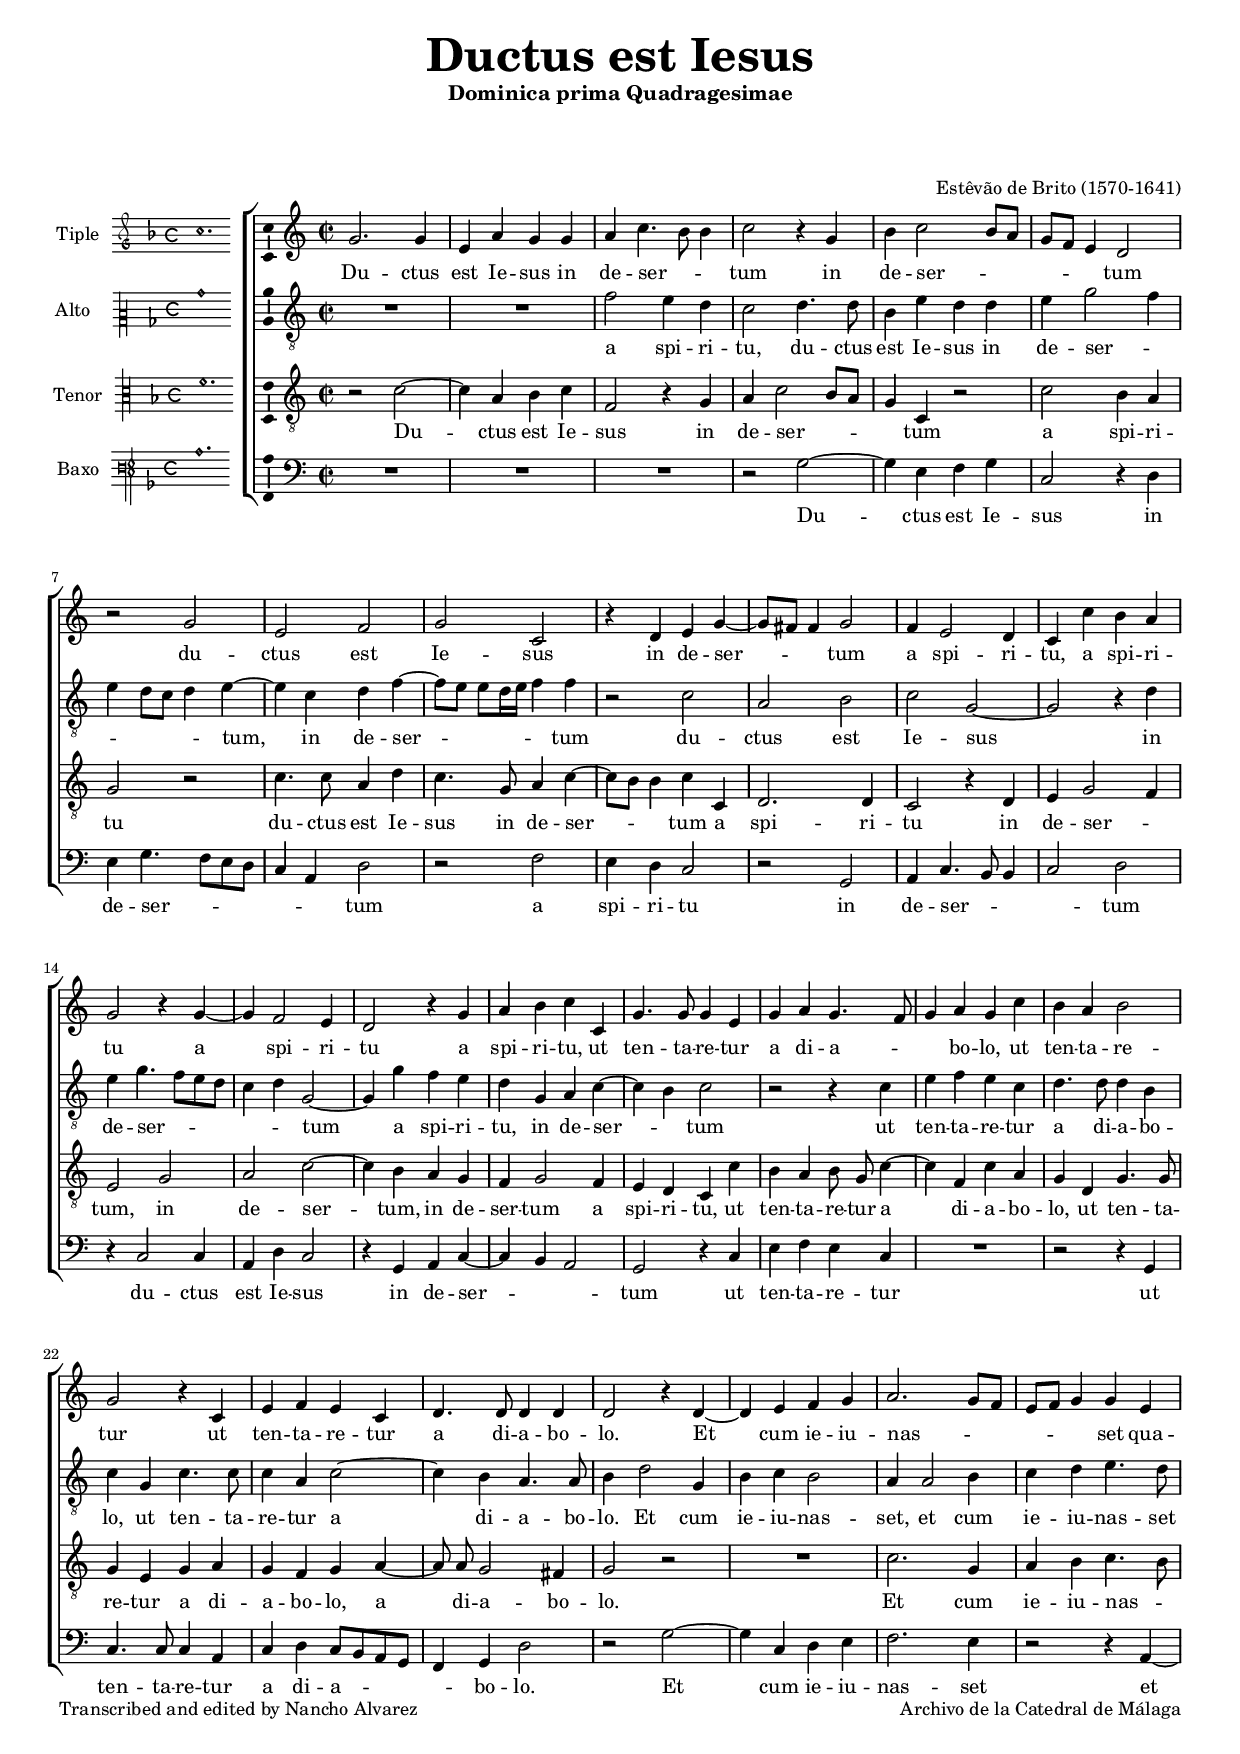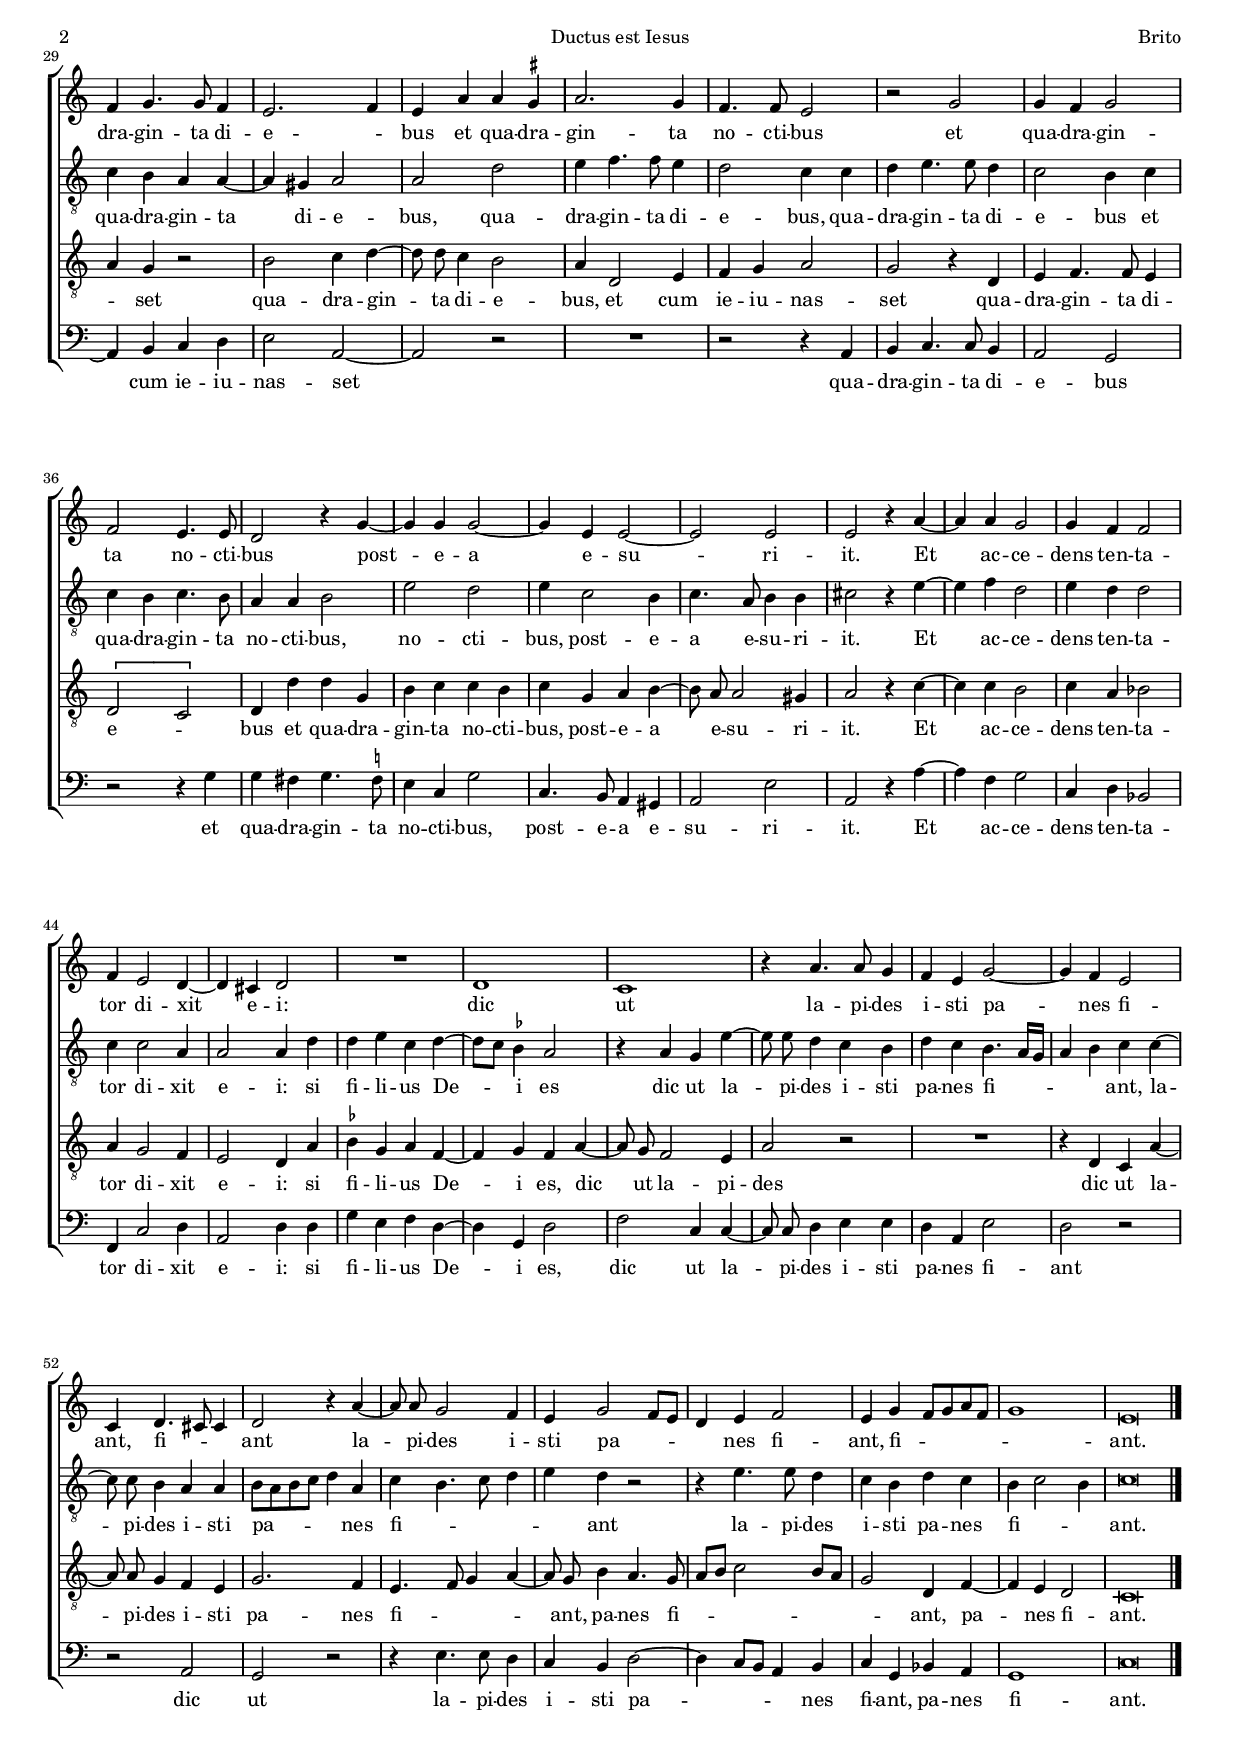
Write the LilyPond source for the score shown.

\version "2.11.45"

#(set-default-paper-size "a4")
#(set-global-staff-size 16)
#(ly:set-option 'point-and-click #f)

italicas=\override LyricText #'font-shape = #'italic
rectas=\override LyricText #'font-shape = #'upright
ss=\once \set suggestAccidentals = ##t
incipitwidth = 20


\header {
	title=\markup{\bigger \bigger \bigger \bigger "Ductus est Iesus"}
	subtitle="Dominica prima Quadragesimae"
	composer="Estêvão de Brito (1570-1641)"
	subsubtitle=\markup{\column{ " " " " " " }}
	%opus="(-)"
	%poet="Edición de "
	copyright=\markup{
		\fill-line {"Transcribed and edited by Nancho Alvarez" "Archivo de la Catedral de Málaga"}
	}
%	tagline=""
}

global={\key f \major \time 2/2 \skip 1*59 \bar "|." }


cantus=\relative c''{
	c2. c4
	a d c c
	d f4. e8 e4
	f2 r4 c 
	e f2 e8 d
	c8 bes a4 g2
	r c
	a bes
	c f,
	r4 g a c ~
	c8 b b4 c2
	bes4 a2 g4 
	f f' e d
	c2 r4 c ~
	c bes2 a4
	g2 r4 c
	d e f f,
	c'4. c8 c4 a 
	c d c4. bes8 
	c4 d c f 
	e d e2
	c2 r4 f,
	a bes a f
	g4. g8 g4 g
	g2 r4 g ~
	g a bes c
	d2. c8 bes
	a bes c4 c a
	bes c4. c8 bes4
	a2. bes4
	a d d \ss cis
	d2. c4 
	bes4. bes8 a2
	r2 c
	c4 bes c2
	bes2 a4. a8
	g2 r4 c ~
	c c c2 ~
	c4 a a2 ~
	a a 
	a r4 d ~
	d d c2
	c4 bes bes2
	bes4 a2 g4 ~
	g fis g2
	R1
	g1
	f
	r4 d'4. d8 c4
	bes a c2 ~
	c4 bes a2
	f4 g4. fis8 fis4
	g2 r4 d' ~
	d8 \noBeam d c2 bes4
	a c2 bes8 a
	g4 a bes2
	a4 c bes8 c d bes
	c1
	a\breve*1/2
}

altus=\relative c''{
	R1
	R
	bes2 a4 g
	f2 g4. g8
	e4 a g g
	a c2 bes4
	a g8 f g4 a ~
	a f g bes ~
	bes8[ a] a[ g16 a] bes4 bes
	r2 f
	d e
	f c ~
	c r4 g' 
	a c4. bes8 a g
	f4 g c,2 ~
	c4 c' bes a
	g c, d f ~
	f e f2
	r2 r4 f
	a bes a f
	g4. g8 g4 e
	f4 c f4. f8
	f4 d f2 ~
	f4 e d4. d8
	e4 g2 c,4
	e4 f e2
	d4 d2 e4
	f4 g a4. g8
	f4 e d d ~
	d cis d2
	d g
	a4 bes4. bes8 a4
	g2 f4 f
	g a4. a8 g4
	f2 e4 f
	f e f4. e8 
	d4 d e2
	a g
	a4 f2 e4
	f4. d8 e4 e
	fis2 r4 a ~
	a bes g2
	a4 g g2
	f4 f2 d4
	d2 d4 g
	g a f g ~
	g8 f \ss ees4 d2
	r4 d c a' ~
	a8 \noBeam a g4 f e
	g f e4. d16 c 
	d4 e f f ~
	f8 \noBeam f e4 d d
	e8 d e f g4 d
	f e4. f8 g4
	a g r2
	r4 a4. a8 g4
	f e g f 
	e f2 e4
	f\breve*1/2
}

tenor=\relative c'{
	r2 f2 ~
	f4 d e f
	bes,2 r4 c
	d f2 e8 d
	c4 f, r2
	f'2 e4 d
	c2 r
	f4. f8 d4 g
	f4. c8 d4 f ~
	f8 e e4 f f,
	g2. g4
	f2 r4 g 
	a4 c2 bes4
	a2 c 
	d f ~
	f4 e d c
	bes c2 bes4
	a g f f'
	e d e8 \noBeam c f4 ~
	f4 bes, f' d
	c g c4. c8
	c4 a c d
	c bes c d ~
	d8 \noBeam d8 c2 b4
	c2 r
	R1
	f2. c4
	d e f4. e8
	d4 c r2
	e2 f4 g ~
	g8 \noBeam g f4 e2
	d4 g,2 a4
	bes c d2 
	c2 r4 g
	a bes4. bes8 a4
	\[g2 f\]
	g4 g' g c,
	e f f e 
	f c d e ~
	e8 \noBeam d d2 cis4 
	d2 r4 f ~
	f f e2
	f4 d ees2
	d4 c2 bes4
	a2 g4 d'
	\ss ees c d bes ~
	bes c bes d ~
	d8 \noBeam c bes2 a4
	d2 r
	R1
	r4 g, f d' ~
	d8 \noBeam d c4 bes a
	c2. bes4
	a4. bes8 c4 d ~
	d8 \noBeam c e4 d4. c8 
	d e f2 e8 d
	c2 g4 bes ~
	bes a g2
	f\breve*1/2
}

bassus=\relative c'{
	R1*3
	r2 c ~
	c4 a bes c
	f,2 r4 g
	a c4. bes8 a g
	f4 d g2
	r bes
	a4 g f2 
	r c
	d4 f4. e8 e4
	f2 g
	r4 f2 f4 
	d g f2
	r4 c d f ~
	f e d2
	c2 r4 f
	a bes a f
	R1
	r2 r4 c 
	f4. f8 f4 d
	f g f8 e d c
	bes4 c g'2
	r2 c ~
	c4 f, g a
	bes2. a4
	r2 r4 d,4 ~
	d e f g
	a2 d, ~
	d r
	R1
	r2 r4 d 
	e f4. f8 e4
	d2 c
	r2 r4 c'
	c b c4. \ss bes8
	a4 f c'2
	f,4. e8 d4 cis 
	d2 a'
	d, r4 d' ~
	d bes c2
	f,4 g ees2
	bes4 f'2 g4
	d2 g4 g
	c a bes g ~
	g c, g'2
	bes f4 f ~
	f8 \noBeam f g4 a a
	g d a'2
	g r
	r d 
	c r
	r4 a'4. a8 g4 
	f e g2 ~
	g4 f8 e d4 e
	f c ees d
	c1
	f\breve*1/2
}


textocantus=\lyricmode{
Du -- ctus est Ie -- sus in de -- ser -- _ _ tum
in de -- ser -- _ _ _ _ _ tum
du -- ctus est Ie -- sus
in de -- ser -- _ _ _ tum
a spi -- ri -- tu,
a spi -- ri -- tu
a _ spi -- ri -- tu
a spi -- ri -- tu, 
ut ten -- ta -- re -- tur a di -- a -- _ _ bo -- lo,
ut ten -- ta -- re -- tur
ut ten -- ta -- re -- tur
a di -- a -- bo -- lo.
Et _ cum ie -- iu -- nas -- _ _ _ _ _ set
qua -- dra -- gin -- ta di -- e -- _ bus 
et qua -- dra -- gin -- ta no -- cti -- bus
et qua -- dra -- gin -- ta no -- cti -- bus
post -- _ e -- a _ e -- su -- _ ri -- it.
Et _ ac -- ce -- dens ten -- ta -- tor
di -- xit _ e -- i:
dic ut
la -- pi -- des i -- sti pa -- _ nes fi -- ant,
fi -- _ _ ant
la -- _ pi -- des i -- sti pa -- _ _ _ nes fi -- ant,
fi -- _ _ _ _ _ ant.
}

textoaltus=\lyricmode{
a spi -- ri -- tu,
du -- ctus est Ie -- sus in de -- ser -- _ _ _ _ _ tum, _
in de -- ser -- _ _ _ _ _ _ tum
du -- ctus est Ie -- sus _
in de -- ser -- _ _ _ _ _ tum _
a spi -- ri -- tu,
in de -- ser -- _ _ tum
ut ten -- ta -- re -- tur a di -- a -- bo -- lo,
ut ten -- ta -- re -- tur a _ di -- a -- bo -- lo.
Et cum ie -- iu -- nas -- set,
et cum ie -- iu -- nas -- set
qua -- dra -- gin -- ta _ di -- e -- bus,
qua -- dra -- gin -- ta di -- e -- bus,
qua -- dra -- gin -- ta di -- e -- bus
et qua -- dra -- gin -- ta no -- cti -- bus,
no -- cti -- bus,
post -- e -- a e -- su -- ri -- it.
Et _ ac -- ce -- dens ten -- ta -- tor di -- xit e -- i:
si fi -- li -- us De -- _ _ i es
dic ut la -- _ pi -- des i -- sti pa -- nes fi -- _ _ _ _ ant,
la -- _ pi -- des i -- sti pa -- _ _ _ _ nes fi -- _ _ _ _ ant
la -- pi -- des i -- sti pa -- nes fi -- _ _ ant.
}

textotenor=\lyricmode{
Du -- _ ctus est Ie -- sus
in de -- ser -- _ _ _ tum
a spi -- ri -- tu
du -- ctus est Ie -- sus in de -- ser -- _ _ _ tum a spi -- ri -- tu
in de -- ser -- _ tum,
in de -- ser -- _ tum,
in de -- ser -- tum a spi -- ri -- tu,
ut ten -- ta -- re -- tur a _ di -- a -- bo -- lo,
ut ten -- ta -- re -- tur a di -- a -- bo -- lo,
a _ di -- a -- bo -- lo.
Et cum ie -- iu -- nas -- _ _ set
qua -- dra -- gin -- _ ta di -- e -- bus,
et cum ie -- iu -- nas -- set
qua -- dra -- gin -- ta di -- e -- _ bus
et qua -- dra -- gin -- ta no -- cti -- bus,
post -- e -- a _ e -- su -- ri -- it.
Et _ ac -- ce -- dens ten -- ta -- tor di -- xit e -- i:
si fi -- li -- us De -- _ i es,
dic _ ut la -- pi -- des
dic ut la -- _ pi -- des i -- sti 
pa -- nes fi -- _ _ _ _ ant,
pa -- nes fi -- _ _ _ _ _ _ ant,
pa -- _ nes fi -- ant.
}

textobassus=\lyricmode{
Du -- _ ctus est Ie -- sus
in de -- ser -- _ _ _ _ _ tum
a spi -- ri -- tu
in de -- ser -- _ _ _ tum
du -- ctus est Ie -- sus
in de -- ser -- _ _ _ tum
ut ten -- ta -- re -- tur
ut ten -- ta -- re -- tur a di -- a -- _ _ _ _ bo -- lo.
Et _ cum ie -- iu -- nas -- set
et _ cum ie -- iu -- nas -- set _
qua -- dra -- gin -- ta di -- e -- bus
et qua -- dra -- gin -- ta no -- cti -- bus,
post -- e -- a e -- su -- ri -- it.
Et _ ac -- ce -- dens ten -- ta -- tor di -- xit e -- i:
si fi -- li -- us De -- _ i es,
dic ut la -- _ pi -- des i -- sti pa -- nes fi -- ant
dic ut la -- pi -- des i -- sti pa -- _ _ _ _ nes fi -- ant,
pa -- nes fi -- ant.
}



incipitcantus=\markup{
	\score{
		{ 
		\set Staff.instrumentName="Tiple  "
		\override NoteHead   #'style = #'neomensural
		\override Rest #'style = #'neomensural
		\override Staff.TimeSignature #'style = #'neomensural
		\cadenzaOn 
		\clef "petrucci-g"
		\key f \major
		\time 4/4
		c''1.
		} 
	\layout {
		\context {\Voice
			\remove Ligature_bracket_engraver
			\consists Mensural_ligature_engraver
		}
		line-width=\incipitwidth
		indent = 0
	}
	}
}


incipitaltus=\markup{
	\score{
		{ 
		\set Staff.instrumentName="Alto    "
		\override NoteHead   #'style = #'neomensural 
		\override Rest #'style = #'neomensural
		\override Staff.TimeSignature #'style = #'neomensural
		\cadenzaOn 
		\clef "petrucci-c2"
		\key f \major
		\time 4/4
		bes'1
		} 
	\layout {
		\context {\Voice
			\remove Ligature_bracket_engraver
			\consists Mensural_ligature_engraver
		}
		line-width=\incipitwidth
		indent = 0
	}
	}
}


incipittenor=\markup{
	\score{
		{ 
		\set Staff.instrumentName="Tenor  "
		\override NoteHead   #'style = #'neomensural 
		\override Rest #'style = #'neomensural
		\override Staff.TimeSignature #'style = #'neomensural
		\cadenzaOn 
		\clef "petrucci-c3"
		\key f \major
		\time 4/4
		f'1.
		} 
	\layout {
		\context {\Voice
			\remove Ligature_bracket_engraver
			\consists Mensural_ligature_engraver
		}
		line-width=\incipitwidth
		indent=0
	}
	}
}


incipitbassus=\markup{
	\score{
		{ 
		\set Staff.instrumentName="Baxo  "
		\override NoteHead   #'style = #'neomensural 
		\override Rest #'style = #'neomensural
		\override Staff.TimeSignature #'style = #'neomensural
		\cadenzaOn 
		\clef "petrucci-f3"
		\key f \major
		\time 4/4
		c'1.
		} 
	\layout {
		\context {\Voice
			\remove Ligature_bracket_engraver
			\consists Mensural_ligature_engraver
		}
		line-width=\incipitwidth
		indent = 0
	}
	}
}





\score {\transpose c' g{
\new ChoirStaff<<

	\new Staff <<\global
	\new Voice="v1" {
		\set Staff.instrumentName=\incipitcantus
		\clef "treble"
		\cantus }
	\new Lyrics \lyricsto "v1" {\textocantus }
	>>

	
	\new Staff << \global
	\new Voice="v2" {
		\set Staff.instrumentName=\incipitaltus
		\clef "G_8" 
		\altus}
	\new Lyrics \lyricsto "v2" {\textoaltus }
	>>

	
	\new Staff <<\global
	\new Voice="v3" {
		\set Staff.instrumentName=\incipittenor
		\clef "G_8"
		\tenor }
	\new Lyrics \lyricsto "v3" {\textotenor }
	>>
	

	\new Staff <<\global
	\new Voice="v4" {
		\set Staff.instrumentName=\incipitbassus
		\clef "bass" 
		\bassus }
	\new Lyrics \lyricsto "v4" {\textobassus}
	>>
>>

	}%transpose

\layout{ 
	\context {\Lyrics 
		\override VerticalAxisGroup #'minimum-Y-extent = #'(0 . 1) 
		%\override LyricText #'font-size = #1.2
		\override LyricHyphen #'minimum-distance = #0.33
	}
	\context {\Score 
		\override BarNumber #'padding = #2 
	}
	\context {\Voice 
		melismaBusyProperties = #'() 
	}
	%\context { \RemoveEmptyStaffContext }
	\context {\Staff 
		\override VerticalAxisGroup #'minimum-Y-extent = #'(1 . 6)
		\consists Ambitus_engraver 
		\override LigatureBracket #'padding = #1
	}
}

%\midi {}

}



\paper{
	evenHeaderMarkup=\markup  \fill-line { \fromproperty #'page:page-number-string "Ductus est Iesus" "Brito" }
	oddHeaderMarkup= \markup  \fill-line { \on-the-fly #not-first-page "Brito" \on-the-fly #not-first-page "Ductus est Iesus" \on-the-fly #not-first-page \fromproperty #'page:page-number-string }
	%system-count=8
	%line-width=19.0\cm
	ragged-last-bottom = ##f
	indent=3.3\cm
	between-system-padding = 0
	foot-separation=7\mm
	head-separation=1\mm
}
